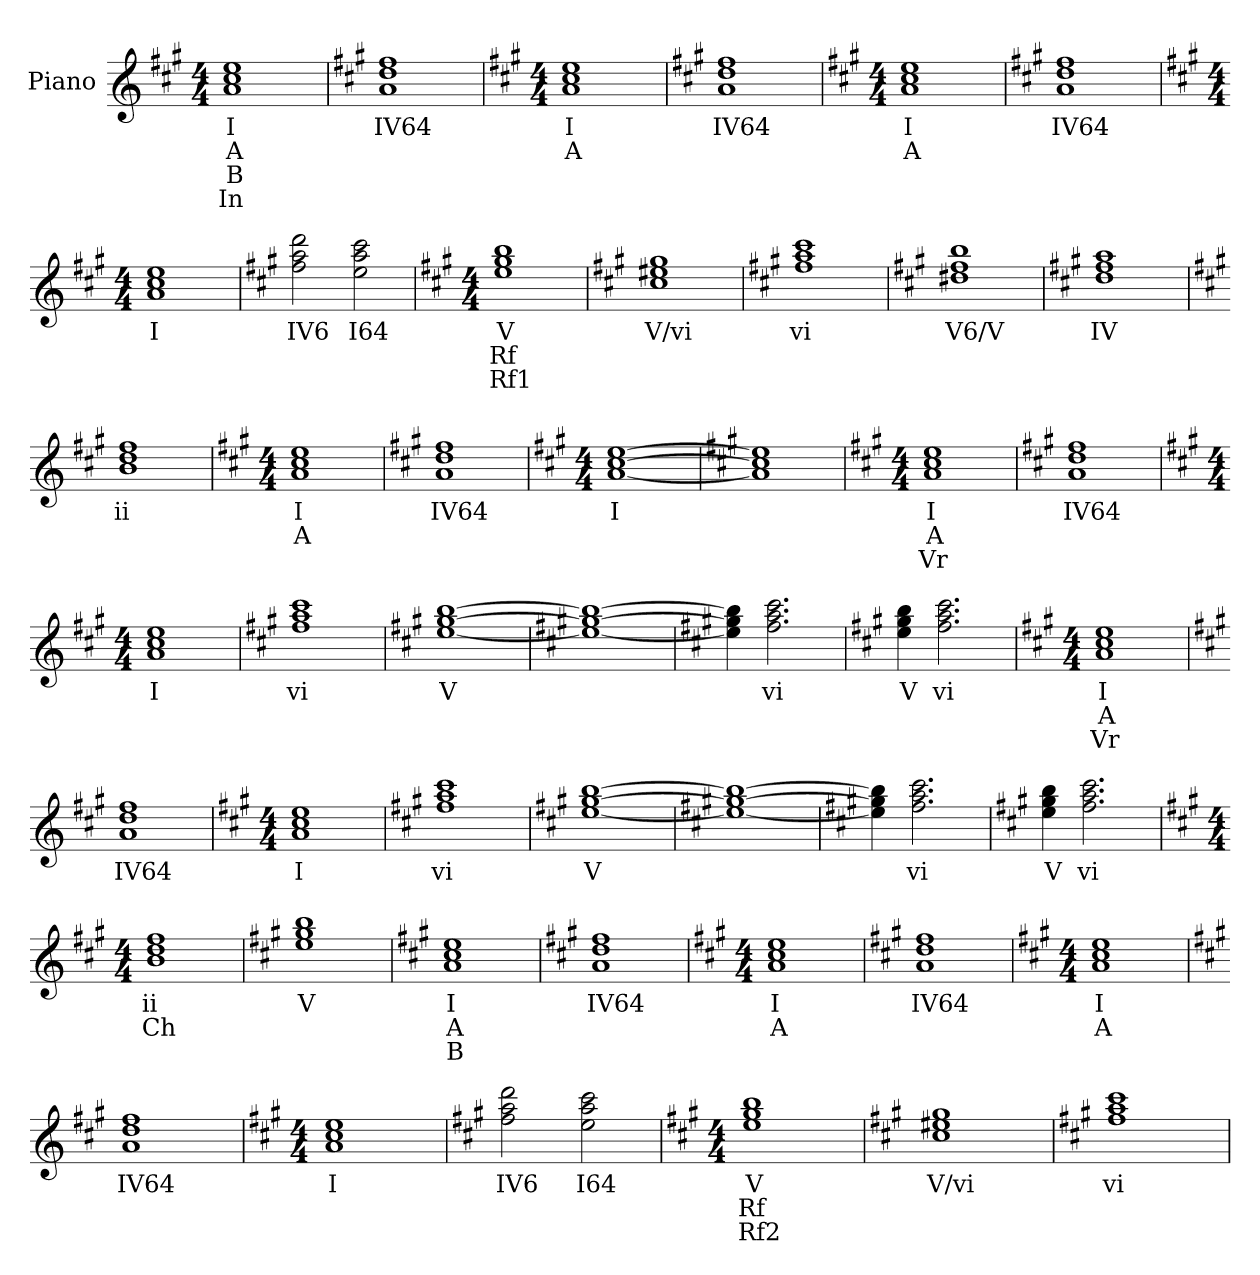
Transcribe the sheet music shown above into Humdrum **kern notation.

**kern	**text	**text	**text	**text
*part1	*part1	*part1	*part1	*part1
*staff1	*staff1	*staff1	*staff1	*staff1
*I"Piano	*	*	*	*
*I'Pno	*	*	*	*
*k[f#c#g#]	*	*	*	*
*A:	*	*	*	*
*M4/4	*	*	*	*
=	=	=	=	=
1a 1cc# 1ee	I	A	B	In
=	=	=	=	=
*k[f#c#g#]	*	*	*	*
*A:	*	*	*	*
1a 1dd 1ff#	IV64	.	.	.
=	=	=	=	=
*k[f#c#g#]	*	*	*	*
*A:	*	*	*	*
*M4/4	*	*	*	*
1a 1cc# 1ee	I	A	.	.
=	=	=	=	=
*k[f#c#g#]	*	*	*	*
*A:	*	*	*	*
1a 1dd 1ff#	IV64	.	.	.
=	=	=	=	=
*k[f#c#g#]	*	*	*	*
*A:	*	*	*	*
*M4/4	*	*	*	*
1a 1cc# 1ee	I	A	.	.
=	=	=	=	=
*k[f#c#g#]	*	*	*	*
*A:	*	*	*	*
1a 1dd 1ff#	IV64	.	.	.
=	=	=	=	=
*k[f#c#g#]	*	*	*	*
*A:	*	*	*	*
*M4/4	*	*	*	*
1a 1cc# 1ee	I	.	.	.
=	=	=	=	=
*k[f#c#g#]	*	*	*	*
*A:	*	*	*	*
2ff# 2aa 2ddd	IV6	.	.	.
2ee 2aa 2ccc#	I64	.	.	.
=	=	=	=	=
*k[f#c#g#]	*	*	*	*
*A:	*	*	*	*
*M4/4	*	*	*	*
1ee 1gg# 1bb	V	Rf	Rf1	.
=	=	=	=	=
*k[f#c#g#]	*	*	*	*
*A:	*	*	*	*
1cc# 1ee#X 1gg#	V/vi	.	.	.
=	=	=	=	=
*k[f#c#g#]	*	*	*	*
*A:	*	*	*	*
1ff# 1aa 1ccc#	vi	.	.	.
=	=	=	=	=
*k[f#c#g#]	*	*	*	*
*A:	*	*	*	*
1dd#X 1ff# 1bb	V6/V	.	.	.
=	=	=	=	=
*k[f#c#g#]	*	*	*	*
*A:	*	*	*	*
1dd 1ff# 1aa	IV	.	.	.
=	=	=	=	=
*k[f#c#g#]	*	*	*	*
*A:	*	*	*	*
1b 1dd 1ff#	ii	.	.	.
=	=	=	=	=
*k[f#c#g#]	*	*	*	*
*A:	*	*	*	*
*M4/4	*	*	*	*
1a 1cc# 1ee	I	A	.	.
=	=	=	=	=
*k[f#c#g#]	*	*	*	*
*A:	*	*	*	*
1a 1dd 1ff#	IV64	.	.	.
=	=	=	=	=
*k[f#c#g#]	*	*	*	*
*A:	*	*	*	*
*M4/4	*	*	*	*
[1a [1cc# [1ee	I	.	.	.
=	=	=	=	=
*k[f#c#g#]	*	*	*	*
*A:	*	*	*	*
1a] 1cc#] 1ee]	.	.	.	.
=	=	=	=	=
*k[f#c#g#]	*	*	*	*
*A:	*	*	*	*
*M4/4	*	*	*	*
1a 1cc# 1ee	I	A	Vr	.
=	=	=	=	=
*k[f#c#g#]	*	*	*	*
*A:	*	*	*	*
1a 1dd 1ff#	IV64	.	.	.
=	=	=	=	=
*k[f#c#g#]	*	*	*	*
*A:	*	*	*	*
*M4/4	*	*	*	*
1a 1cc# 1ee	I	.	.	.
=	=	=	=	=
*k[f#c#g#]	*	*	*	*
*A:	*	*	*	*
1ff# 1aa 1ccc#	vi	.	.	.
=	=	=	=	=
*k[f#c#g#]	*	*	*	*
*A:	*	*	*	*
[1ee [1gg# [1bb	V	.	.	.
=	=	=	=	=
*k[f#c#g#]	*	*	*	*
*A:	*	*	*	*
1ee_ 1gg#_ 1bb_	.	.	.	.
=	=	=	=	=
*k[f#c#g#]	*	*	*	*
*A:	*	*	*	*
4ee] 4gg#] 4bb]	.	.	.	.
2.ff# 2.aa 2.ccc#	vi	.	.	.
=	=	=	=	=
*k[f#c#g#]	*	*	*	*
*A:	*	*	*	*
4ee 4gg# 4bb	V	.	.	.
2.ff# 2.aa 2.ccc#	vi	.	.	.
=	=	=	=	=
*k[f#c#g#]	*	*	*	*
*A:	*	*	*	*
*M4/4	*	*	*	*
1a 1cc# 1ee	I	A	Vr	.
=	=	=	=	=
*k[f#c#g#]	*	*	*	*
*A:	*	*	*	*
1a 1dd 1ff#	IV64	.	.	.
=	=	=	=	=
*k[f#c#g#]	*	*	*	*
*A:	*	*	*	*
*M4/4	*	*	*	*
1a 1cc# 1ee	I	.	.	.
=	=	=	=	=
*k[f#c#g#]	*	*	*	*
*A:	*	*	*	*
1ff# 1aa 1ccc#	vi	.	.	.
=	=	=	=	=
*k[f#c#g#]	*	*	*	*
*A:	*	*	*	*
[1ee [1gg# [1bb	V	.	.	.
=	=	=	=	=
*k[f#c#g#]	*	*	*	*
*A:	*	*	*	*
1ee_ 1gg#_ 1bb_	.	.	.	.
=	=	=	=	=
*k[f#c#g#]	*	*	*	*
*A:	*	*	*	*
4ee] 4gg#] 4bb]	.	.	.	.
2.ff# 2.aa 2.ccc#	vi	.	.	.
=	=	=	=	=
*k[f#c#g#]	*	*	*	*
*A:	*	*	*	*
4ee 4gg# 4bb	V	.	.	.
2.ff# 2.aa 2.ccc#	vi	.	.	.
=	=	=	=	=
*k[f#c#g#]	*	*	*	*
*A:	*	*	*	*
*M4/4	*	*	*	*
1b 1dd 1ff#	ii	Ch	.	.
=	=	=	=	=
*k[f#c#g#]	*	*	*	*
*A:	*	*	*	*
1ee 1gg# 1bb	V	.	.	.
=	=	=	=	=
*k[f#c#g#]	*	*	*	*
*A:	*	*	*	*
1a 1cc# 1ee	I	A	B	.
=	=	=	=	=
*k[f#c#g#]	*	*	*	*
*A:	*	*	*	*
1a 1dd 1ff#	IV64	.	.	.
=	=	=	=	=
*k[f#c#g#]	*	*	*	*
*A:	*	*	*	*
*M4/4	*	*	*	*
1a 1cc# 1ee	I	A	.	.
=	=	=	=	=
*k[f#c#g#]	*	*	*	*
*A:	*	*	*	*
1a 1dd 1ff#	IV64	.	.	.
=	=	=	=	=
*k[f#c#g#]	*	*	*	*
*A:	*	*	*	*
*M4/4	*	*	*	*
1a 1cc# 1ee	I	A	.	.
=	=	=	=	=
*k[f#c#g#]	*	*	*	*
*A:	*	*	*	*
1a 1dd 1ff#	IV64	.	.	.
=	=	=	=	=
*k[f#c#g#]	*	*	*	*
*A:	*	*	*	*
*M4/4	*	*	*	*
1a 1cc# 1ee	I	.	.	.
=	=	=	=	=
*k[f#c#g#]	*	*	*	*
*A:	*	*	*	*
2ff# 2aa 2ddd	IV6	.	.	.
2ee 2aa 2ccc#	I64	.	.	.
=	=	=	=	=
*k[f#c#g#]	*	*	*	*
*A:	*	*	*	*
*M4/4	*	*	*	*
1ee 1gg# 1bb	V	Rf	Rf2	.
=	=	=	=	=
*k[f#c#g#]	*	*	*	*
*A:	*	*	*	*
1cc# 1ee#X 1gg#	V/vi	.	.	.
=	=	=	=	=
*k[f#c#g#]	*	*	*	*
*A:	*	*	*	*
1ff# 1aa 1ccc#	vi	.	.	.
=	=	=	=	=
*-	*-	*-	*-	*-
